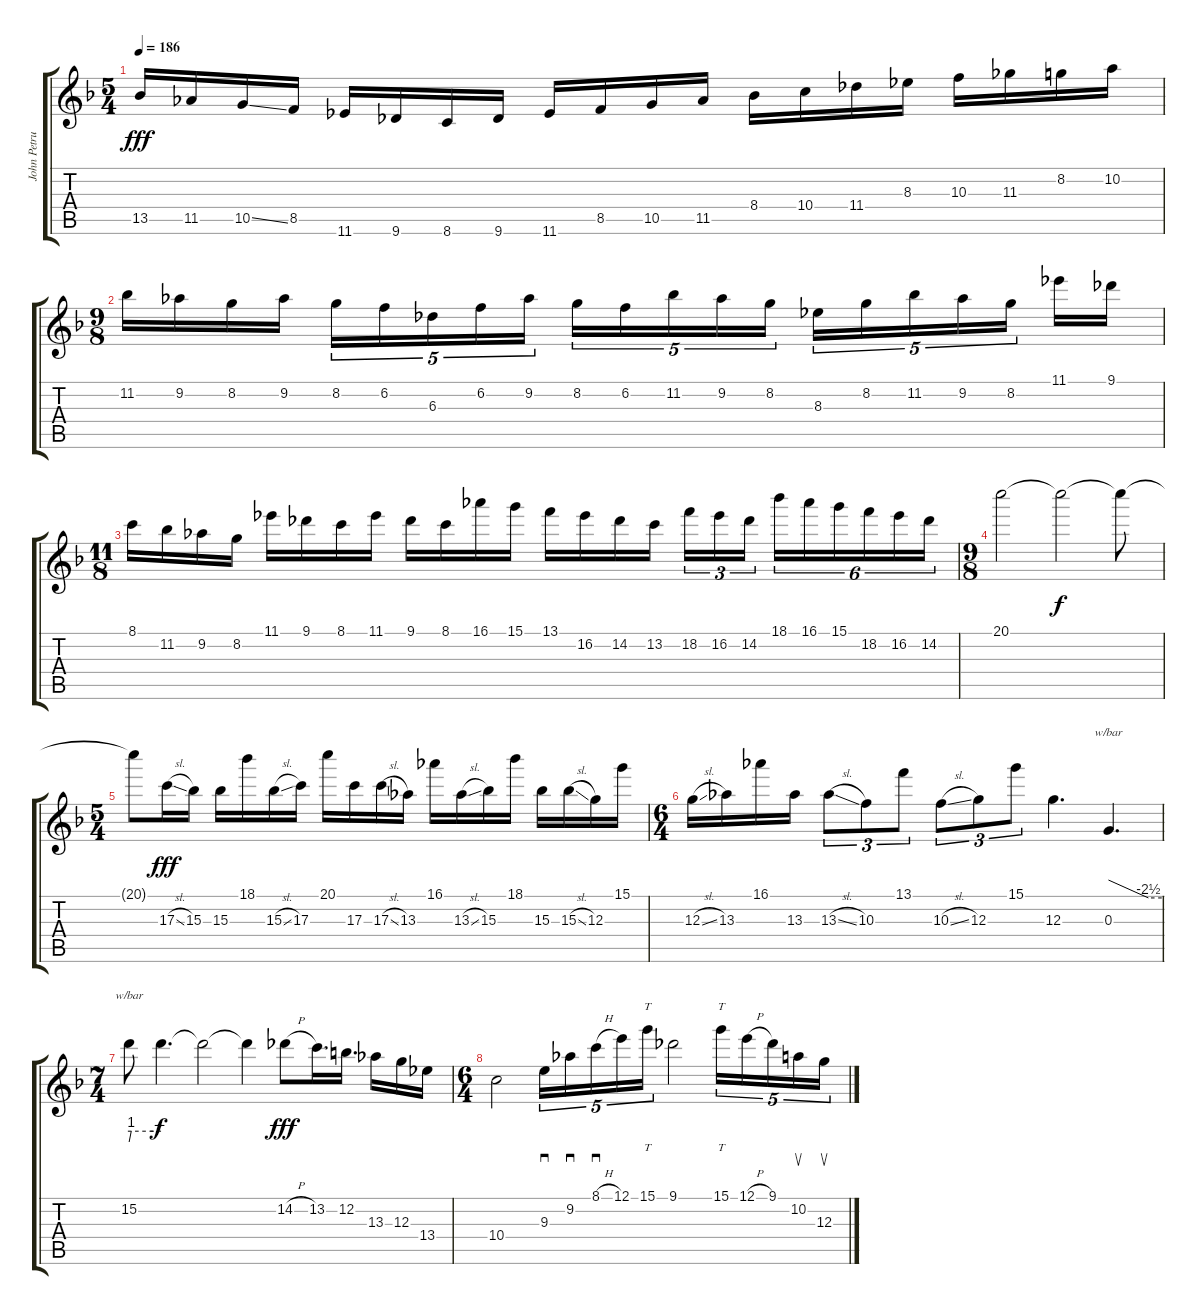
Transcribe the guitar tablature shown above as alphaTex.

\track ("John Petrucci Lead" "John Petru") {instrument overdrivenguitar}
\staff {score tabs}
\tuning (E4 B3 G3 D3 A2 E2) {hide}
\ts (5 4)
\tempo 186
\clef g2
\ks dminor
13.5.16{dy fff} 11.5.16 10.5{ss}.16 8.5.16 11.6.16 9.6.16 8.6.16 9.6.16 11.6.16 8.5.16 10.5.16 11.5.16 8.4.16 10.4.16 11.4.16 8.3.16 10.3.16 11.3.16 8.2.16 10.2.16 |
\ts (9 8)
11.2.16 9.2.16 8.2.16 9.2.16{beam splitsecondary} 8.2.16{tu (5 4)} 6.2.16{tu (5 4)} 6.3.16{tu (5 4)} 6.2.16{tu (5 4)} 9.2.16{tu (5 4) beam splitsecondary} 8.2.16{tu (5 4)} 6.2.16{tu (5 4)} 11.2.16{tu (5 4)} 9.2.16{tu (5 4)} 8.2.16{tu (5 4)} 8.3.16{tu (5 4)} 8.2.16{tu (5 4)} 11.2.16{tu (5 4)} 9.2.16{tu (5 4)} 8.2.16{tu (5 4) beam splitsecondary} 11.1.16 9.1.16 |
\ts (11 8)
8.1.16 11.2.16 9.2.16 8.2.16 11.1.16 9.1.16 8.1.16 11.1.16 9.1.16 8.1.16 16.1.16 15.1.16 13.1.16 16.2.16 14.2.16 13.2.16 18.2.16{tu (3 2)} 16.2.16{tu (3 2)} 14.2.16{tu (3 2)} 18.1.16{tu (6 4)} 16.1.16{tu (6 4)} 15.1.16{tu (6 4)} 18.2.16{tu (6 4)} 16.2.16{tu (6 4)} 14.2.16{tu (6 4)} |
\ts (9 8)
20.1.2 20.1{t}.2{dy f} 20.1{t}.8 |
\ts (5 4)
20.1{t}.8 17.3{sl}.16{dy fff} 15.3.16 15.3.16 18.1.16 15.3{sl}.16 17.3.16 20.1.16 17.3.16 17.3{sl}.16 13.3.16 16.1.16 13.3{sl}.16 15.3.16 18.1.16 15.3.16 15.3{sl}.16 12.3.16 15.1.16 |
\ts (6 4)
12.3{sl}.16 13.3.16 16.1.16 13.3.16 13.3{sl}.8{tu (3 2)} 10.3.8{tu (3 2)} 13.1.8{tu (3 2)} 10.3{sl}.8{tu (3 2)} 12.3.8{tu (3 2)} 15.1.8{tu (3 2)} 12.3.4{d} 0.3.4{d tbe (custom default 0 0 45 -10 60 -10)} |
\ts (7 4)
15.2.8{tbe (custom default 0 0 4 4 45 4 60 4)} 15.2{t}.4{d dy f} 15.2{t}.2 15.2{t}.4 14.2{h}.8{dy fff} 13.2.16{d} 12.2.16{d} 13.3.16 12.3.16 13.4.16 |
\ts (6 4)
10.4.2 9.3.16{sd tu (5 4)} 9.2.16{sd tu (5 4)} 8.1{h}.16{sd tu (5 4)} 12.1.16{tu (5 4)} 15.1.16{tt tu (5 4)} 9.1.2 15.1.16{tt tu (5 4)} 12.1{h}.16{tu (5 4)} 9.1.16{tu (5 4)} 10.2.16{su tu (5 4)} 12.3.16{su tu (5 4)}
